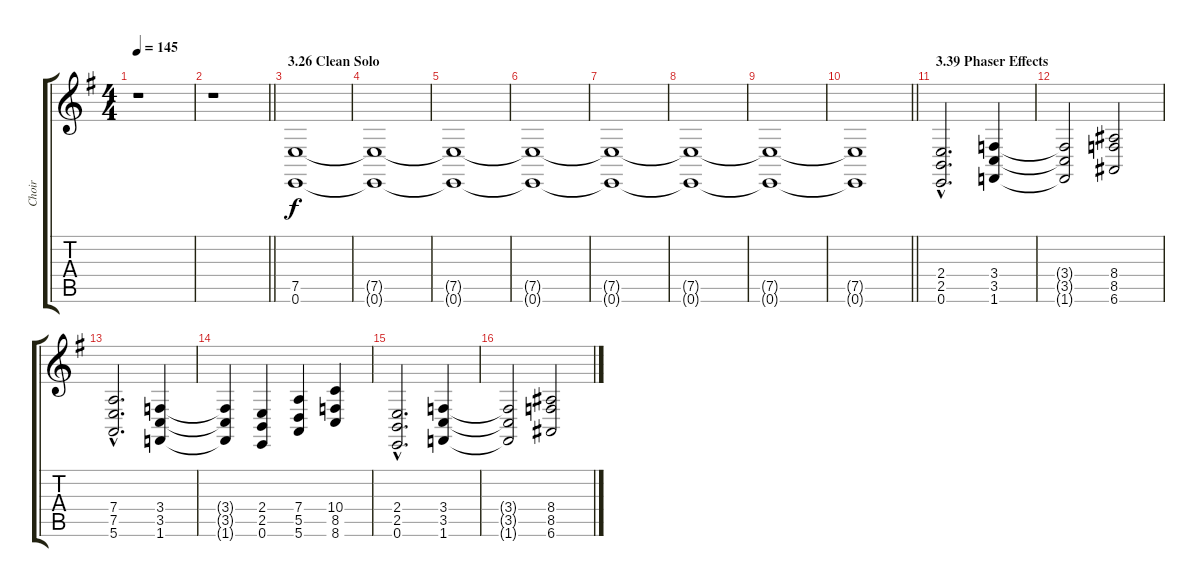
\track ("Choir" "Choir") {instrument choiraahs}
\staff {score tabs}
\tuning (E4 B3 G3 D3 A2 E2) {hide}
\ts (4 4)
\tempo 145
\clef g2
\ks eminor
r.1{dy f} |
\barLineRight lightlight
r.1 |
\section ("" "3.26 Clean Solo")
(7.5 0.6).1 |
(7.5{t} 0.6{t}).1 |
(7.5{t} 0.6{t}).1 |
(7.5{t} 0.6{t}).1 |
(7.5{t} 0.6{t}).1 |
(7.5{t} 0.6{t}).1 |
(7.5{t} 0.6{t}).1 |
\barLineRight lightlight
(7.5{t} 0.6{t}).1 |
\section ("" "3.39 Phaser Effects")
(2.4{hac} 2.5{hac} 0.6{hac}).2{d} (3.4 3.5 1.6).4 |
(3.4{t} 3.5{t} 1.6{t}).2 (8.4 8.5 6.6).2 |
(7.4{hac} 7.5{hac} 5.6{hac}).2{d} (3.4 3.5 1.6).4 |
(3.4{t} 3.5{t} 1.6{t}).4 (2.4 2.5 0.6).4 (7.4 5.5 5.6).4 (10.4 8.5 8.6).4 |
(2.4{hac} 2.5{hac} 0.6{hac}).2{d} (3.4 3.5 1.6).4 |
(3.4{t} 3.5{t} 1.6{t}).2 (8.4 8.5 6.6).2
